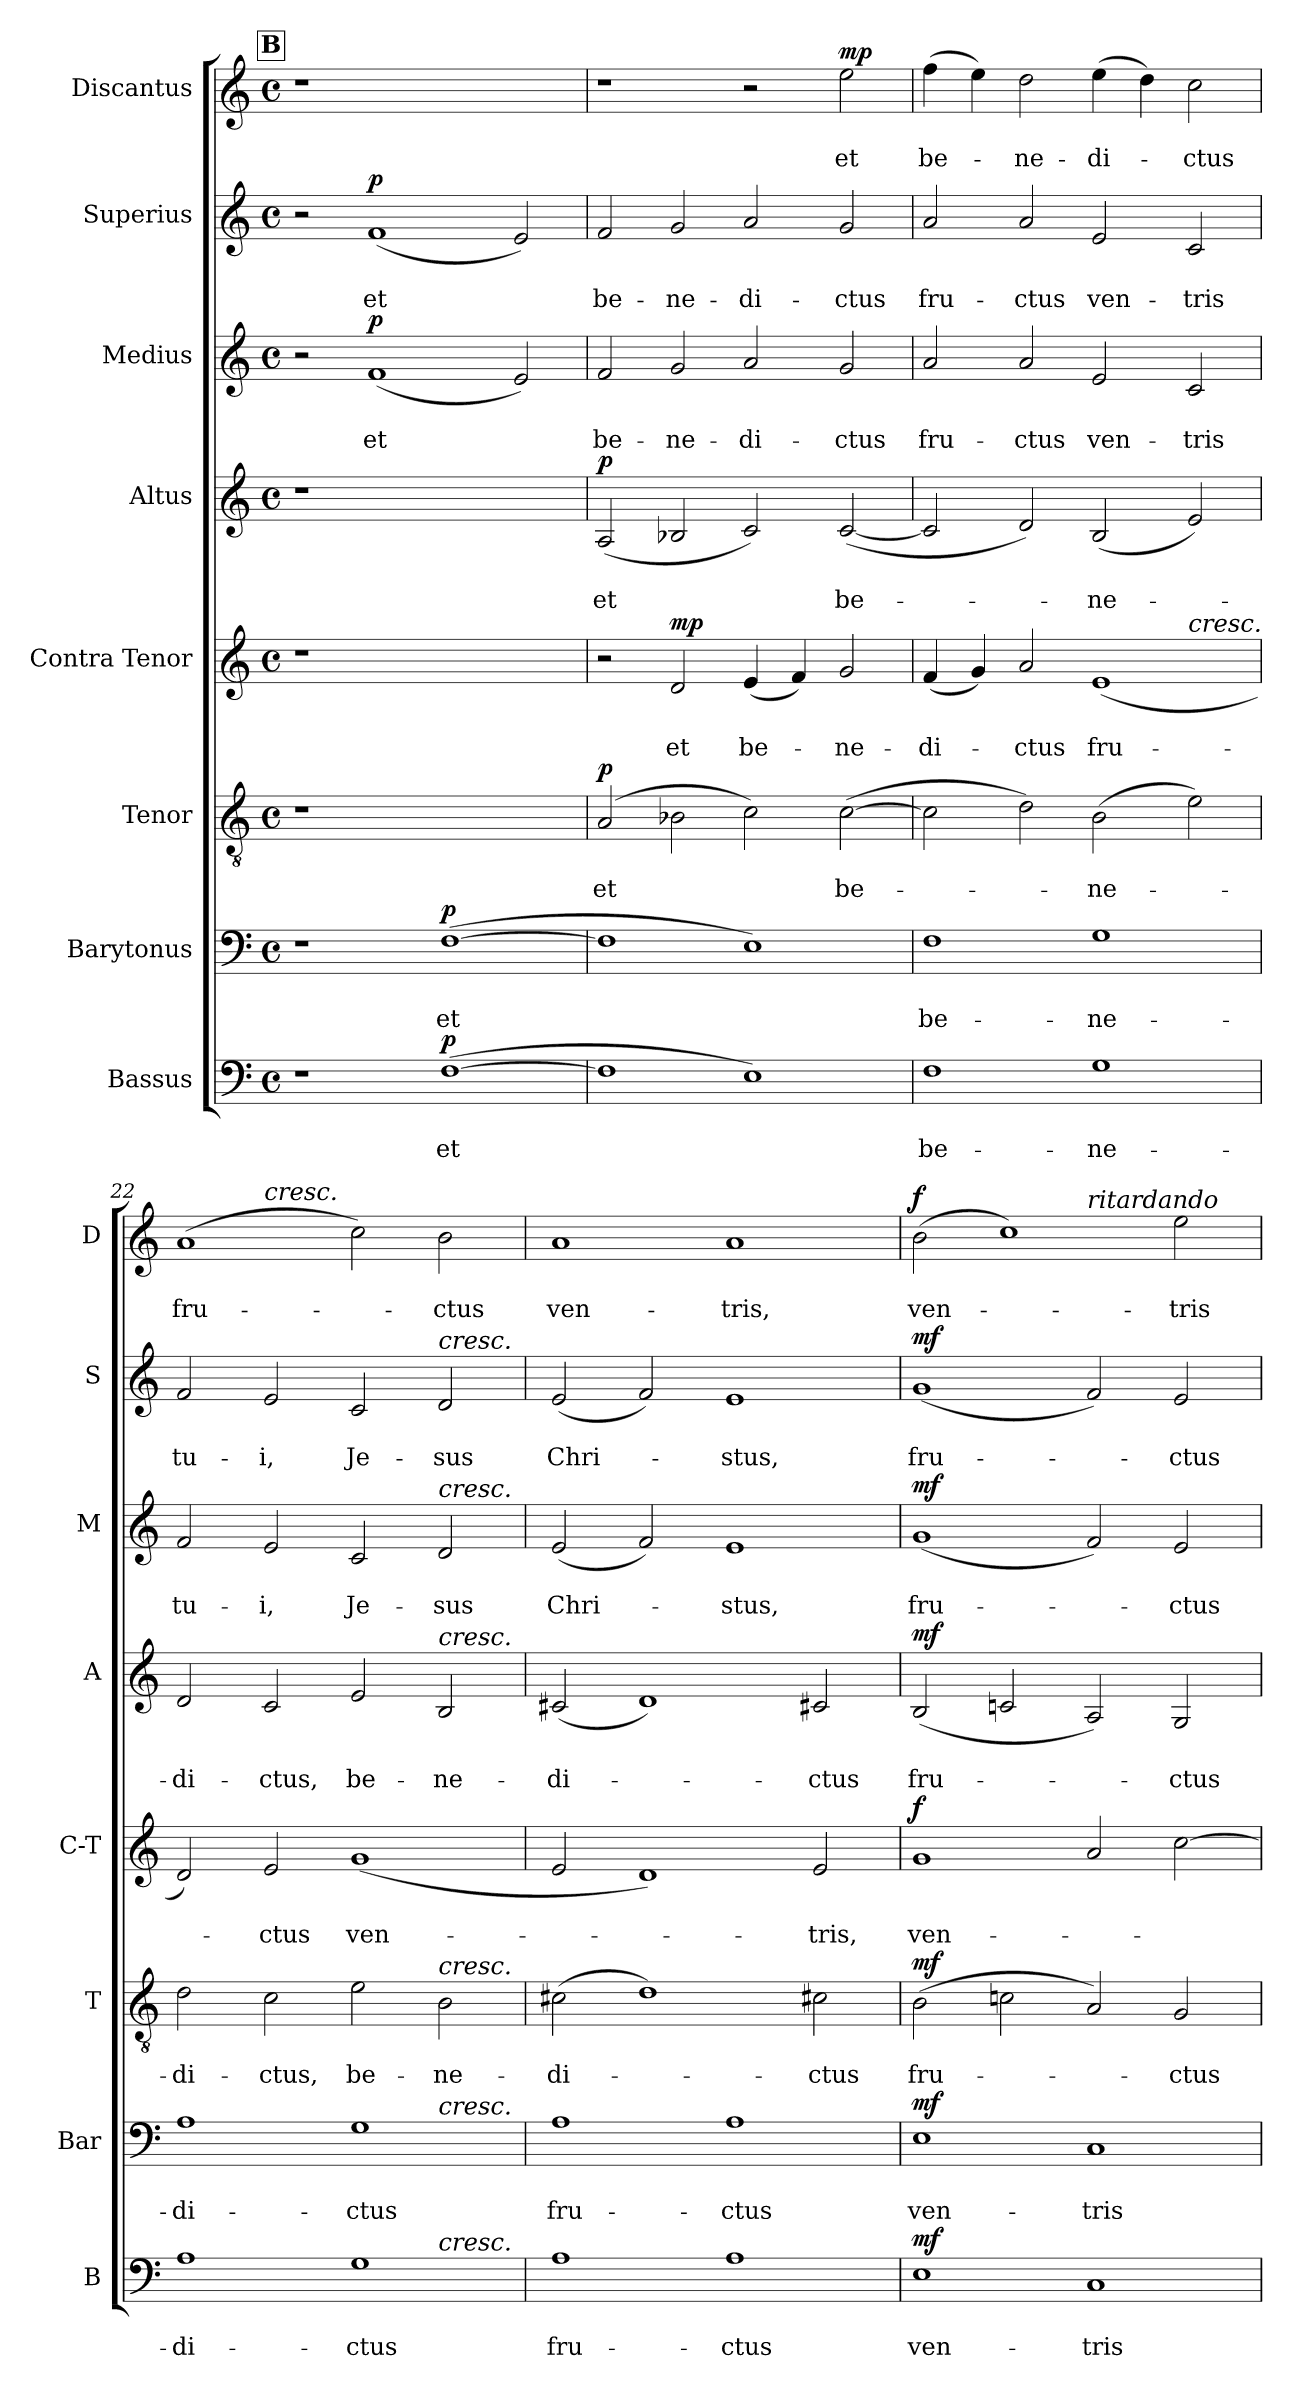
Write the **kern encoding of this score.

**kern	**text	**text	**dynam	**kern	**text	**text	**dynam	**kern	**text	**text	**dynam	**kern	**text	**text	**dynam	**kern	**text	**text	**dynam	**kern	**text	**text	**dynam	**kern	**text	**text	**dynam	**kern	**text	**text	**dynam
*part8	*part8	*part8	*part8	*part7	*part7	*part7	*part7	*part6	*part6	*part6	*part6	*part5	*part5	*part5	*part5	*part4	*part4	*part4	*part4	*part3	*part3	*part3	*part3	*part2	*part2	*part2	*part2	*part1	*part1	*part1	*part1
*staff8	*staff8	*staff8	*staff8	*staff7	*staff7	*staff7	*staff7	*staff6	*staff6	*staff6	*staff6	*staff5	*staff5	*staff5	*staff5	*staff4	*staff4	*staff4	*staff4	*staff3	*staff3	*staff3	*staff3	*staff2	*staff2	*staff2	*staff2	*staff1	*staff1	*staff1	*staff1
*I"Bassus	*	*	*	*I"Barytonus	*	*	*	*I"Tenor	*	*	*	*I"Contra Tenor	*	*	*	*I"Altus	*	*	*	*I"Medius	*	*	*	*I"Superius	*	*	*	*I"Discantus	*	*	*
*I'B	*	*	*	*I'Bar	*	*	*	*I'T	*	*	*	*I'C-T	*	*	*	*I'A	*	*	*	*I'M	*	*	*	*I'S	*	*	*	*I'D	*	*	*
*clefF4	*	*	*	*clefF4	*	*	*	*clefGv2	*	*	*	*clefG2	*	*	*	*clefG2	*	*	*	*clefG2	*	*	*	*clefG2	*	*	*	*clefG2	*	*	*
*k[]	*	*	*	*k[]	*	*	*	*k[]	*	*	*	*k[]	*	*	*	*k[]	*	*	*	*k[]	*	*	*	*k[]	*	*	*	*k[]	*	*	*
*C:	*	*	*	*C:	*	*	*	*C:	*	*	*	*C:	*	*	*	*C:	*	*	*	*C:	*	*	*	*C:	*	*	*	*C:	*	*	*
*M4/4	*	*	*	*M4/4	*	*	*	*M4/4	*	*	*	*M4/4	*	*	*	*M4/4	*	*	*	*M4/4	*	*	*	*M4/4	*	*	*	*M4/4	*	*	*
*met(c)	*	*	*	*met(c)	*	*	*	*met(c)	*	*	*	*met(c)	*	*	*	*met(c)	*	*	*	*met(c)	*	*	*	*met(c)	*	*	*	*met(c)	*	*	*
!!LO:REH:place=s1:a:B:fs=9.3:t=B
=19	=19	=19	=19	=19	=19	=19	=19	=19	=19	=19	=19	=19	=19	=19	=19	=19	=19	=19	=19	=19	=19	=19	=19	=19	=19	=19	=19	=19	=19	=19	=19
1r	.	.	.	1r	.	.	.	1r	.	.	.	1r	.	.	.	1r	.	.	.	2r	.	.	.	2r	.	.	.	1r	.	.	.
!	!	!	!	!	!	!	!	!	!	!	!	!	!	!	!	!	!	!	!	!	!	!LO:LY:b	!LO:DY:a	!	!	!LO:LY:b	!LO:DY:a	!	!	!	!
.	.	.	.	.	.	.	.	.	.	.	.	.	.	.	.	.	.	.	.	(<1f	.	et	p	(<1f	.	et	p	.	.	.	.
!	!	!LO:LY:b	!LO:DY:a	!	!	!LO:LY:b	!LO:DY:a	!	!	!	!	!	!	!	!	!	!	!	!	!	!	!	!	!	!	!	!	!	!	!	!
(>[1F	.	et	p	(>[1F	.	et	p	1ryy	.	.	.	1ryy	.	.	.	1ryy	.	.	.	.	.	.	.	.	.	.	.	1ryy	.	.	.
.	.	.	.	.	.	.	.	.	.	.	.	.	.	.	.	.	.	.	.	2e/)	.	.	.	2e/)	.	.	.	.	.	.	.
=20	=20	=20	=20	=20	=20	=20	=20	=20	=20	=20	=20	=20	=20	=20	=20	=20	=20	=20	=20	=20	=20	=20	=20	=20	=20	=20	=20	=20	=20	=20	=20
!	!	!	!	!	!	!	!	!	!	!LO:LY:b	!LO:DY:a	!	!	!	!	!	!	!LO:LY:b	!LO:DY:a	!	!	!LO:LY:b	!	!	!	!LO:LY:b	!	!	!	!	!
1F]	.	.	.	1F]	.	.	.	(2A/	.	et	p	2r	.	.	.	(<2A/	.	et	p	2f/	.	be-	.	2f/	.	be-	.	1r	.	.	.
!	!	!	!	!	!	!	!	!	!	!	!	!	!	!LO:LY:b	!LO:DY:a	!	!	!	!	!	!	!LO:LY:b	!	!	!	!LO:LY:b	!	!	!	!	!
.	.	.	.	.	.	.	.	2B-X\	.	.	.	2d/	.	et	mp	2B-X/	.	.	.	2g/	.	-ne-	.	2g/	.	-ne-	.	.	.	.	.
!	!	!	!	!	!	!	!	!	!	!	!	!	!	!LO:LY:b	!	!	!	!	!	!	!	!LO:LY:b	!	!	!	!LO:LY:b	!	!	!	!	!
1E)	.	.	.	1E)	.	.	.	2c\)	.	.	.	(<4e/	.	be-	.	2c/)	.	.	.	2a/	.	-di-	.	2a/	.	-di-	.	2r	.	.	.
.	.	.	.	.	.	.	.	.	.	.	.	4f/)	.	.	.	.	.	.	.	.	.	.	.	.	.	.	.	.	.	.	.
!	!	!	!	!	!	!	!	!	!	!LO:LY:b	!	!	!	!LO:LY:b	!	!	!	!LO:LY:b	!	!	!	!LO:LY:b	!	!	!	!LO:LY:b	!	!	!	!LO:LY:b	!LO:DY:a
.	.	.	.	.	.	.	.	(>[2c\	.	be-	.	2g/	.	-ne-	.	(<[2c/	.	be-	.	2g/	.	-ctus	.	2g/	.	-ctus	.	2ee\	.	et	mp
=21	=21	=21	=21	=21	=21	=21	=21	=21	=21	=21	=21	=21	=21	=21	=21	=21	=21	=21	=21	=21	=21	=21	=21	=21	=21	=21	=21	=21	=21	=21	=21
!	!	!LO:LY:b	!	!	!	!LO:LY:b	!	!	!	!	!	!	!	!LO:LY:b	!	!	!	!	!	!	!	!LO:LY:b	!	!	!	!LO:LY:b	!	!	!	!LO:LY:b	!
*	*	*	*	*	*	*	*	*	*	*	*	*^	*	*	*	*	*	*	*	*	*	*	*	*	*	*	*	*	*	*	*
1F	.	be-	.	1F	.	be-	.	2c\]	.	.	.	(<4f/	1.ryy	.	-di-	.	2c/]	.	.	.	2a/	.	fru-	.	2a/	.	fru-	.	(>4ff\	.	be-	.
.	.	.	.	.	.	.	.	.	.	.	.	4g/)	.	.	.	.	.	.	.	.	.	.	.	.	.	.	.	.	4ee\)	.	.	.
!	!	!	!	!	!	!	!	!	!	!	!	!	!	!	!LO:LY:b	!	!	!	!	!	!	!	!LO:LY:b	!	!	!	!LO:LY:b	!	!	!	!LO:LY:b	!
.	.	.	.	.	.	.	.	2d\)	.	.	.	2a/	.	.	-ctus	.	2d/)	.	.	.	2a/	.	-ctus	.	2a/	.	-ctus	.	2dd\	.	-ne-	.
!	!	!LO:LY:b	!	!	!	!LO:LY:b	!	!	!	!LO:LY:b	!	!	!	!	!LO:LY:b	!	!	!	!LO:LY:b	!	!	!	!LO:LY:b	!	!	!	!LO:LY:b	!	!	!	!LO:LY:b	!
1G	.	-ne-	.	1G	.	-ne-	.	(>2B\	.	-ne-	.	(<1e	.	.	fru-	.	(<2B/	.	-ne-	.	2e/	.	ven-	.	2e/	.	ven-	.	(>4ee\	.	-di-	.
.	.	.	.	.	.	.	.	.	.	.	.	.	.	.	.	.	.	.	.	.	.	.	.	.	.	.	.	.	4dd\)	.	.	.
!	!	!	!	!	!	!	!	!	!	!	!	!	!LO:TX:a:i:t=cresc.	!	!	!	!	!	!	!	!	!	!	!	!	!	!	!	!	!	!	!
!	!	!	!	!	!	!	!	!	!	!	!	!	!	!	!	!	!	!	!	!	!	!	!LO:LY:b	!	!	!	!LO:LY:b	!	!	!	!LO:LY:b	!
.	.	.	.	.	.	.	.	2e\)	.	.	.	.	2ryy	.	.	.	2e/)	.	.	.	2c/	.	-tris	.	2c/	.	-tris	.	2cc\	.	-ctus	.
!!LO:PB:g=z
=22	=22	=22	=22	=22	=22	=22	=22	=22	=22	=22	=22	=22	=22	=22	=22	=22	=22	=22	=22	=22	=22	=22	=22	=22	=22	=22	=22	=22	=22	=22	=22	=22
!	!	!LO:LY:b	!	!	!	!LO:LY:b	!	!	!	!LO:LY:b	!	!	!	!	!	!	!	!	!LO:LY:b	!	!	!	!LO:LY:b	!	!	!	!LO:LY:b	!	!	!	!LO:LY:b	!
*^	*	*	*	*^	*	*	*	*	*	*	*	*v	*v	*	*	*	*	*	*	*	*	*	*	*	*	*	*	*	*^	*	*	*
1A	1.ryy	.	-di-	.	1A	1.ryy	.	-di-	.	2d\	.	-di-	.	2d/)	.	.	.	2d/	.	-di-	.	2f/	.	tu-	.	2f/	.	tu-	.	(>1a	2ryy	.	fru-	.
!	!	!	!	!	!	!	!	!	!	!	!	!	!	!	!	!	!	!	!	!	!	!	!	!	!	!	!	!	!	!	!LO:TX:a:i:t=cresc.	!	!	!
!	!	!	!	!	!	!	!	!	!	!	!	!LO:LY:b	!	!	!	!LO:LY:b	!	!	!	!LO:LY:b	!	!	!	!LO:LY:b	!	!	!	!LO:LY:b	!	!	!	!	!	!
.	.	.	.	.	.	.	.	.	.	2c\	.	-ctus,	.	2e/	.	-ctus	.	2c/	.	-ctus,	.	2e/	.	-i,	.	2e/	.	-i,	.	.	1.ryy	.	.	.
!	!	!	!LO:LY:b	!	!	!	!	!LO:LY:b	!	!	!	!LO:LY:b	!	!	!	!LO:LY:b	!	!	!	!LO:LY:b	!	!	!	!LO:LY:b	!	!	!	!LO:LY:b	!	!	!	!	!	!
1G	.	.	-ctus	.	1G	.	.	-ctus	.	2e\	.	be-	.	(<1g	.	ven-	.	2e/	.	be-	.	2c/	.	Je-	.	2c/	.	Je-	.	2cc\)	.	.	.	.
!	!	!	!	!	!	!	!	!	!	!	!	!	!	!	!	!	!	!	!	!	!	!	!	!	!	!LO:TX:a:i:t=cresc.	!	!	!	!	!	!	!	!
!	!	!	!	!	!	!	!	!	!	!	!	!	!	!	!	!	!	!	!	!	!	!LO:TX:a:i:t=cresc.	!	!	!	!	!	!	!	!	!	!	!	!
!	!	!	!	!	!	!	!	!	!	!	!	!	!	!	!	!	!	!LO:TX:a:i:t=cresc.	!	!	!	!	!	!	!	!	!	!	!	!	!	!	!	!
!	!	!	!	!	!	!	!	!	!	!LO:TX:a:i:t=cresc.	!	!	!	!	!	!	!	!	!	!	!	!	!	!	!	!	!	!	!	!	!	!	!	!
!	!	!	!	!	!	!LO:TX:a:i:t=cresc.	!	!	!	!	!	!	!	!	!	!	!	!	!	!	!	!	!	!	!	!	!	!	!	!	!	!	!	!
!	!LO:TX:a:i:t=cresc.	!	!	!	!	!	!	!	!	!	!	!	!	!	!	!	!	!	!	!	!	!	!	!	!	!	!	!	!	!	!	!	!	!
!	!	!	!	!	!	!	!	!	!	!	!	!LO:LY:b	!	!	!	!	!	!	!	!LO:LY:b	!	!	!	!LO:LY:b	!	!	!	!LO:LY:b	!	!	!	!	!LO:LY:b	!
.	2ryy	.	.	.	.	2ryy	.	.	.	2B\	.	-ne-	.	.	.	.	.	2B/	.	-ne-	.	2d/	.	-sus	.	2d/	.	-sus	.	2b\	.	.	-ctus	.
=23	=23	=23	=23	=23	=23	=23	=23	=23	=23	=23	=23	=23	=23	=23	=23	=23	=23	=23	=23	=23	=23	=23	=23	=23	=23	=23	=23	=23	=23	=23	=23	=23	=23	=23
!	!	!	!LO:LY:b	!	!	!	!	!LO:LY:b	!	!	!	!LO:LY:b	!	!	!	!	!	!	!	!LO:LY:b	!	!	!	!LO:LY:b	!	!	!	!LO:LY:b	!	!	!	!	!LO:LY:b	!
*v	*v	*	*	*	*	*	*	*	*	*	*	*	*	*	*	*	*	*	*	*	*	*	*	*	*	*	*	*	*	*v	*v	*	*	*
*	*	*	*	*v	*v	*	*	*	*	*	*	*	*	*	*	*	*	*	*	*	*	*	*	*	*	*	*	*	*	*	*	*
1A	.	fru-	.	1A	.	fru-	.	(>2c#X\	.	-di-	.	2e/	.	.	.	(<2c#X/	.	-di-	.	(<2e/	.	Chri-	.	(<2e/	.	Chri-	.	1a	.	ven-	.
.	.	.	.	.	.	.	.	1d)	.	.	.	1d)	.	.	.	1d)	.	.	.	2f/)	.	.	.	2f/)	.	.	.	.	.	.	.
!	!	!LO:LY:b	!	!	!	!LO:LY:b	!	!	!	!	!	!	!	!	!	!	!	!	!	!	!	!LO:LY:b	!	!	!	!LO:LY:b	!	!	!	!LO:LY:b	!
1A	.	-ctus	.	1A	.	-ctus	.	.	.	.	.	.	.	.	.	.	.	.	.	1e	.	-stus,	.	1e	.	-stus,	.	1a	.	-tris,	.
!	!	!	!	!	!	!	!	!	!	!LO:LY:b	!	!	!	!LO:LY:b	!	!	!	!LO:LY:b	!	!	!	!	!	!	!	!	!	!	!	!	!
.	.	.	.	.	.	.	.	2c#X\	.	-ctus	.	2e/	.	-tris,	.	2c#X/	.	-ctus	.	.	.	.	.	.	.	.	.	.	.	.	.
=24	=24	=24	=24	=24	=24	=24	=24	=24	=24	=24	=24	=24	=24	=24	=24	=24	=24	=24	=24	=24	=24	=24	=24	=24	=24	=24	=24	=24	=24	=24	=24
!	!	!LO:LY:b	!LO:DY:a	!	!	!LO:LY:b	!LO:DY:a	!	!	!LO:LY:b	!LO:DY:a	!	!	!LO:LY:b	!LO:DY:a	!	!	!LO:LY:b	!LO:DY:a	!	!	!LO:LY:b	!LO:DY:a	!	!	!LO:LY:b	!LO:DY:a	!	!	!LO:LY:b	!LO:DY:a
*	*	*	*	*	*	*	*	*	*	*	*	*	*	*	*	*	*	*	*	*	*	*	*	*	*	*	*	*^	*	*	*
1E	.	ven-	mf	1E	.	ven-	mf	(>2B\	.	fru-	mf	1g	.	ven-	f	(<2B/	.	fru-	mf	(<1g	.	fru-	mf	(<1g	.	fru-	mf	(>2b\	1ryy	.	ven-	f
.	.	.	.	.	.	.	.	2cn\	.	.	.	.	.	.	.	2cn/	.	.	.	.	.	.	.	.	.	.	.	1cc)	.	.	.	.
!	!	!	!	!	!	!	!	!	!	!	!	!	!	!	!	!	!	!	!	!	!	!	!	!	!	!	!	!	!LO:TX:a:i:t=ritardando	!	!	!
!	!	!LO:LY:b	!	!	!	!LO:LY:b	!	!	!	!	!	!	!	!	!	!	!	!	!	!	!	!	!	!	!	!	!	!	!	!	!	!
1C	.	-tris	.	1C	.	-tris	.	2A/)	.	.	.	2a/	.	.	.	2A/)	.	.	.	2f/)	.	.	.	2f/)	.	.	.	.	1ryy	.	.	.
!	!	!	!	!	!	!	!	!	!	!LO:LY:b	!	!	!	!	!	!	!	!LO:LY:b	!	!	!	!LO:LY:b	!	!	!	!LO:LY:b	!	!	!	!	!LO:LY:b	!
.	.	.	.	.	.	.	.	2G/	.	-ctus	.	[2cc\	.	.	.	2G/	.	-ctus	.	2e/	.	-ctus	.	2e/	.	-ctus	.	2ee\	.	.	-tris	.
*	*	*	*	*	*	*	*	*	*	*	*	*	*	*	*	*	*	*	*	*	*	*	*	*	*	*	*	*v	*v	*	*	*
=	=	=	=	=	=	=	=	=	=	=	=	=	=	=	=	=	=	=	=	=	=	=	=	=	=	=	=	=	=	=	=
*-	*-	*-	*-	*-	*-	*-	*-	*-	*-	*-	*-	*-	*-	*-	*-	*-	*-	*-	*-	*-	*-	*-	*-	*-	*-	*-	*-	*-	*-	*-	*-
